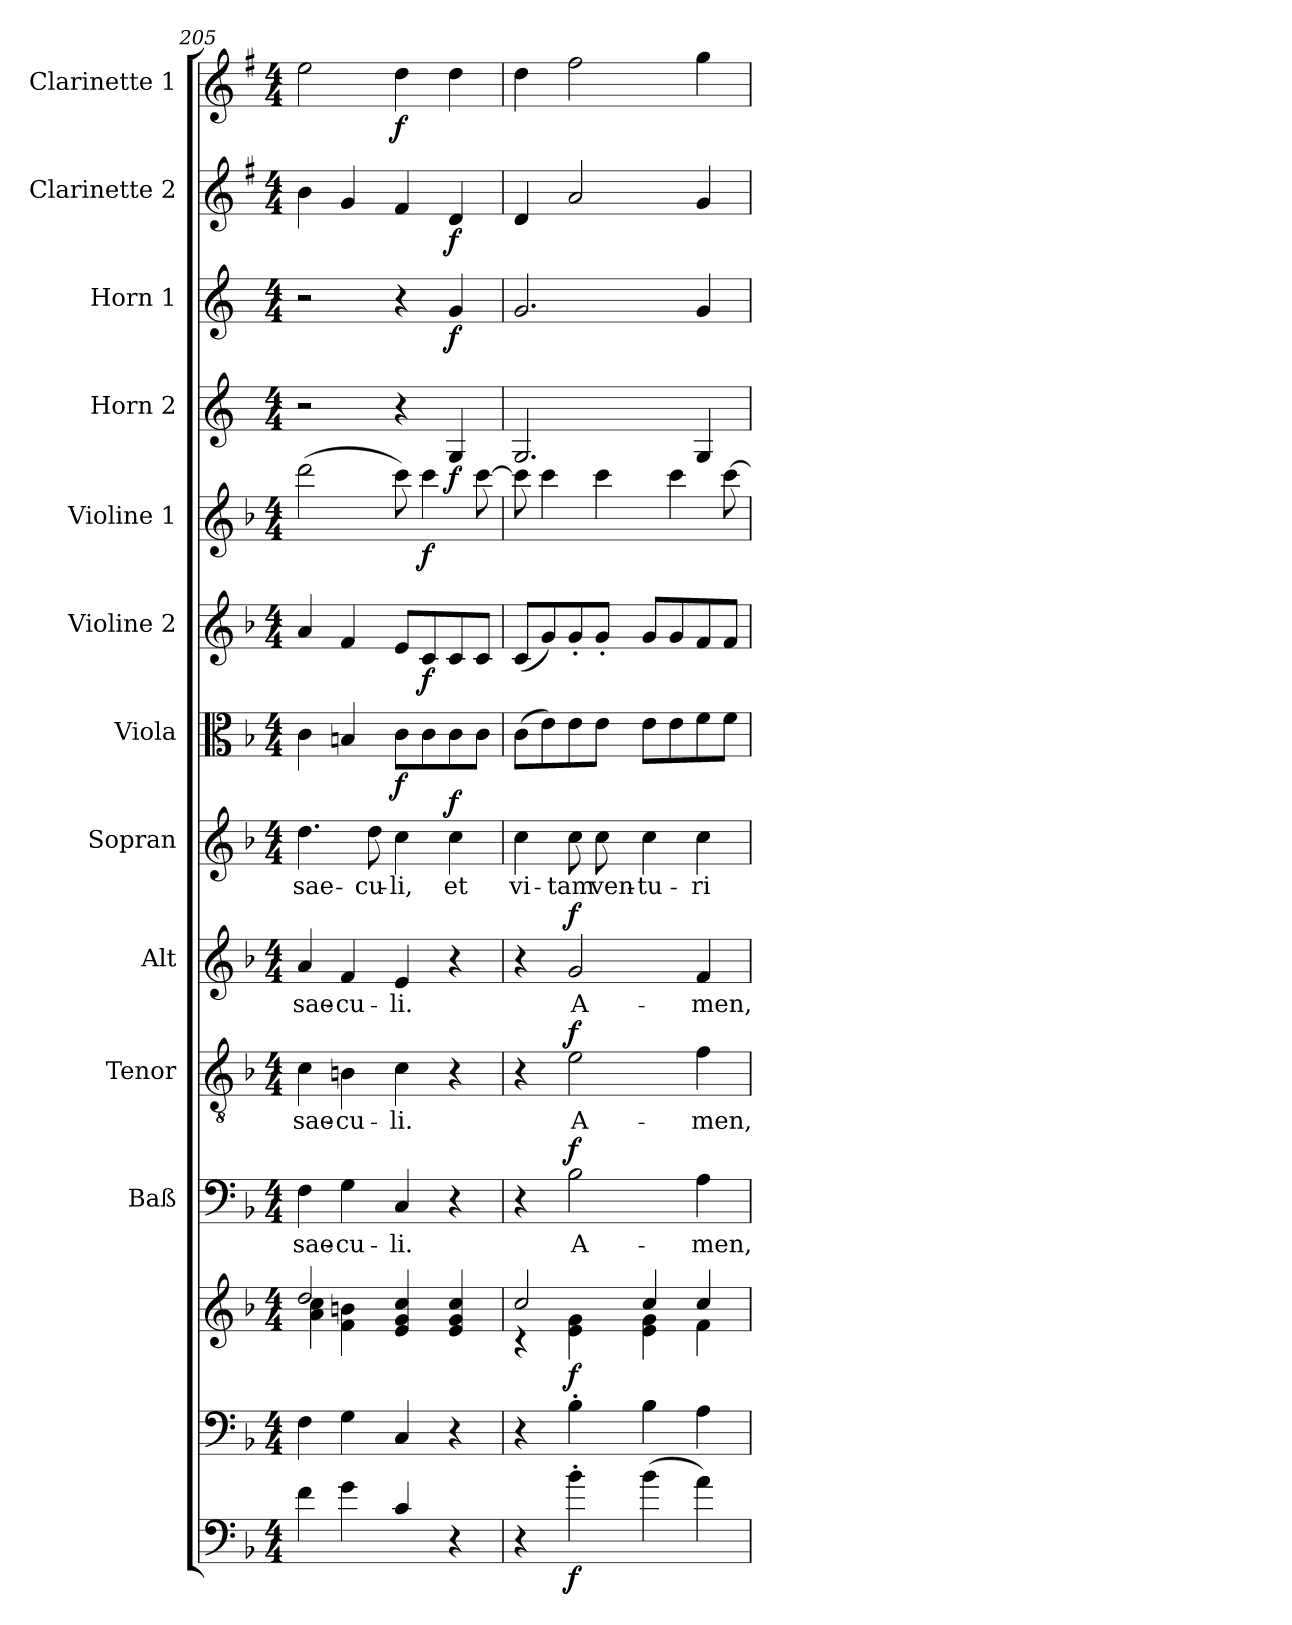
**kern	**dynam	**kern	**kern	**dynam	**kern	**text	**dynam	**kern	**text	**dynam	**kern	**text	**dynam	**kern	**text	**dynam	**kern	**dynam	**kern	**dynam	**kern	**dynam	**kern	**dynam	**kern	**dynam	**kern	**dynam	**kern	**dynam
*part13	*part13	*part12	*part12	*part12	*part11	*part11	*part11	*part10	*part10	*part10	*part9	*part9	*part9	*part8	*part8	*part8	*part7	*part7	*part6	*part6	*part5	*part5	*part4	*part4	*part3	*part3	*part2	*part2	*part1	*part1
*staff14	*staff14	*staff13	*staff12	*staff12/13	*staff11	*staff11	*staff11	*staff10	*staff10	*staff10	*staff9	*staff9	*staff9	*staff8	*staff8	*staff8	*staff7	*staff7	*staff6	*staff6	*staff5	*staff5	*staff4	*staff4	*staff3	*staff3	*staff2	*staff2	*staff1	*staff1
*	*	*	*	*	*I"Baß	*	*	*I"Tenor	*	*	*I"Alt	*	*	*I"Sopran	*	*	*I"Viola	*	*I"Violine 2	*	*I"Violine 1	*	*I"Horn 2	*	*I"Horn 1	*	*I"Clarinette 2	*	*I"Clarinette 1	*
*	*	*	*	*	*I'Baß	*	*	*I'Ten	*	*	*I'Alt	*	*	*I'Sop	*	*	*I'Vla.	*	*I'Vln. 2	*	*I'Vln. 1	*	*I'Hrn. 2	*	*I'Hrn. 1	*	*	*	*	*
*clefF4	*	*clefF4	*clefG2	*	*clefF4	*	*	*clefGv2	*	*	*clefG2	*	*	*clefG2	*	*	*clefC3	*	*clefG2	*	*clefG2	*	*clefG2	*	*clefG2	*	*clefG2	*	*clefG2	*
*ITrd7c12	*	*	*	*	*	*	*	*	*	*	*	*	*	*	*	*	*	*	*	*	*	*	*ITrd4c7	*	*ITrd4c7	*	*ITrd1c2	*	*ITrd1c2	*
*k[b-]	*	*k[b-]	*k[b-]	*	*k[b-]	*	*	*k[b-]	*	*	*k[b-]	*	*	*k[b-]	*	*	*k[b-]	*	*k[b-]	*	*k[b-]	*	*k[b-]	*	*k[b-]	*	*k[b-]	*	*k[b-]	*
*F:	*	*F:	*F:	*	*F:	*	*	*F:	*	*	*F:	*	*	*F:	*	*	*F:	*	*F:	*	*F:	*	*F:	*	*F:	*	*F:	*	*F:	*
*M4/4	*	*M4/4	*M4/4	*	*M4/4	*	*	*M4/4	*	*	*M4/4	*	*	*M4/4	*	*	*M4/4	*	*M4/4	*	*M4/4	*	*M4/4	*	*M4/4	*	*M4/4	*	*M4/4	*
=205	=205	=205	=205	=205	=205	=205	=205	=205	=205	=205	=205	=205	=205	=205	=205	=205	=205	=205	=205	=205	=205	=205	=205	=205	=205	=205	=205	=205	=205	=205
*	*	*	*^	*	*	*	*	*	*	*	*	*	*	*	*	*	*	*	*	*	*	*	*	*	*	*	*	*	*	*
!	!	!	!	!	!	!	!LO:LY:b	!	!	!LO:LY:b	!	!	!LO:LY:b	!	!	!LO:LY:b	!	!	!	!	!	!	!	!	!	!	!	!	!	!	!
4F\	.	4F\	2dd/	4a\ 4cc\	.	4F\	sae-	.	4c\	sae-	.	4a/	sae-	.	4.dd\	sae-	.	4c\	.	4a/	.	(>2ddd\	.	2r	.	2r	.	4a\	.	2dd\	.
!	!	!	!	!	!	!	!LO:LY:b	!	!	!LO:LY:b	!	!	!LO:LY:b	!	!	!	!	!	!	!	!	!	!	!	!	!	!	!	!	!	!
4G\	.	4G\	.	4f\ 4bn\	.	4G\	-cu-	.	4Bn\	-cu-	.	4f/	-cu-	.	.	.	.	4Bn/	.	4f/	.	.	.	.	.	.	.	4f/	.	.	.
!	!	!	!	!	!	!	!	!	!	!	!	!	!	!	!	!LO:LY:b	!	!	!	!	!	!	!	!	!	!	!	!	!	!	!
.	.	.	.	.	.	.	.	.	.	.	.	.	.	.	8dd\	-cu-	.	.	.	.	.	.	.	.	.	.	.	.	.	.	.
!	!	!	!	!	!	!	!LO:LY:b	!	!	!LO:LY:b	!	!	!LO:LY:b	!	!	!LO:LY:b	!	!	!LO:DY:b	!	!	!	!	!	!	!	!	!	!	!	!LO:DY:b
4C/	.	4C/	4e/ 4g/ 4cc/	2ryy	.	4C/	-li.	.	4c\	-li.	.	4e/	-li.	.	4cc\	-li,	.	8c\L	f	8e/L	.	8ccc\)	.	4r	.	4r	.	4e/	.	4cc\	f
!	!	!	!	!	!	!	!	!	!	!	!	!	!	!	!	!	!	!	!	!	!LO:DY:b	!	!LO:DY:b	!	!	!	!	!	!	!	!
.	.	.	.	.	.	.	.	.	.	.	.	.	.	.	.	.	.	8c\	.	8c/	f	4ccc\	f	.	.	.	.	.	.	.	.
!	!	!	!	!	!	!	!	!	!	!	!	!	!	!	!	!LO:LY:b	!LO:DY:a	!	!	!	!	!	!	!	!LO:DY:b	!	!LO:DY:b	!	!LO:DY:b	!	!
4r	.	4r	4e/ 4g/ 4cc/	.	.	4r	.	.	4r	.	.	4r	.	.	4cc\	et	f	8c\	.	8c/	.	.	.	4C/	f	4c/	f	4c/	f	4cc\	.
.	.	.	.	.	.	.	.	.	.	.	.	.	.	.	.	.	.	8c\J	.	8c/J	.	[8ccc\	.	.	.	.	.	.	.	.	.
=206	=206	=206	=206	=206	=206	=206	=206	=206	=206	=206	=206	=206	=206	=206	=206	=206	=206	=206	=206	=206	=206	=206	=206	=206	=206	=206	=206	=206	=206	=206	=206
!	!	!	!	!	!	!	!	!	!	!	!	!	!	!	!	!LO:LY:b	!	!	!	!	!	!	!	!	!	!	!	!	!	!	!
4r	.	4r	2cc/	4rc	.	4r	.	.	4r	.	.	4r	.	.	4cc\	vi-	.	(>8c\L	.	(<8c/L	.	8ccc\]	.	2.C/	.	2.c/	.	4c/	.	4cc\	.
.	.	.	.	.	.	.	.	.	.	.	.	.	.	.	.	.	.	8e\)	.	8g/)	.	4ccc\	.	.	.	.	.	.	.	.	.
!	!LO:DY:b	!	!	!	!LO:DY:a=2	!	!LO:LY:b	!LO:DY:a	!	!LO:LY:b	!LO:DY:a	!	!LO:LY:b	!LO:DY:a	!	!LO:LY:b	!	!	!	!	!	!	!	!	!	!	!	!	!	!	!
4B-'>\	f	4B-'>\	.	4e\ 4g\	f	2B-\	A-	f	2e\	A-	f	2g/	A-	f	8cc\	-tam	.	8e\	.	8g'</	.	.	.	.	.	.	.	2g/	.	2ee\	.
!	!	!	!	!	!	!	!	!	!	!	!	!	!	!	!	!LO:LY:b	!	!	!	!	!	!	!	!	!	!	!	!	!	!	!
.	.	.	.	.	.	.	.	.	.	.	.	.	.	.	8cc\	ven-	.	8e\J	.	8g'</J	.	4ccc\	.	.	.	.	.	.	.	.	.
!	!	!	!	!	!	!	!	!	!	!	!	!	!	!	!	!LO:LY:b	!	!	!	!	!	!	!	!	!	!	!	!	!	!	!
(>4B-\	.	4B-\	4cc/	4e\ 4g\	.	.	.	.	.	.	.	.	.	.	4cc\	-tu-	.	8e\L	.	8g/L	.	.	.	.	.	.	.	.	.	.	.
.	.	.	.	.	.	.	.	.	.	.	.	.	.	.	.	.	.	8e\	.	8g/	.	4ccc\	.	.	.	.	.	.	.	.	.
!	!	!	!	!	!	!	!LO:LY:b	!	!	!LO:LY:b	!	!	!LO:LY:b	!	!	!LO:LY:b	!	!	!	!	!	!	!	!	!	!	!	!	!	!	!
4A\)	.	4A\	4cc/	4f\	.	4A\	-men,	.	4f\	-men,	.	4f/	-men,	.	4cc\	-ri	.	8f\	.	8f/	.	.	.	4C/	.	4c/	.	4f/	.	4ff\	.
.	.	.	.	.	.	.	.	.	.	.	.	.	.	.	.	.	.	8f\J	.	8f/J	.	[8ccc\	.	.	.	.	.	.	.	.	.
*	*	*	*v	*v	*	*	*	*	*	*	*	*	*	*	*	*	*	*	*	*	*	*	*	*	*	*	*	*	*	*	*
=	=	=	=	=	=	=	=	=	=	=	=	=	=	=	=	=	=	=	=	=	=	=	=	=	=	=	=	=	=	=
*-	*-	*-	*-	*-	*-	*-	*-	*-	*-	*-	*-	*-	*-	*-	*-	*-	*-	*-	*-	*-	*-	*-	*-	*-	*-	*-	*-	*-	*-	*-
